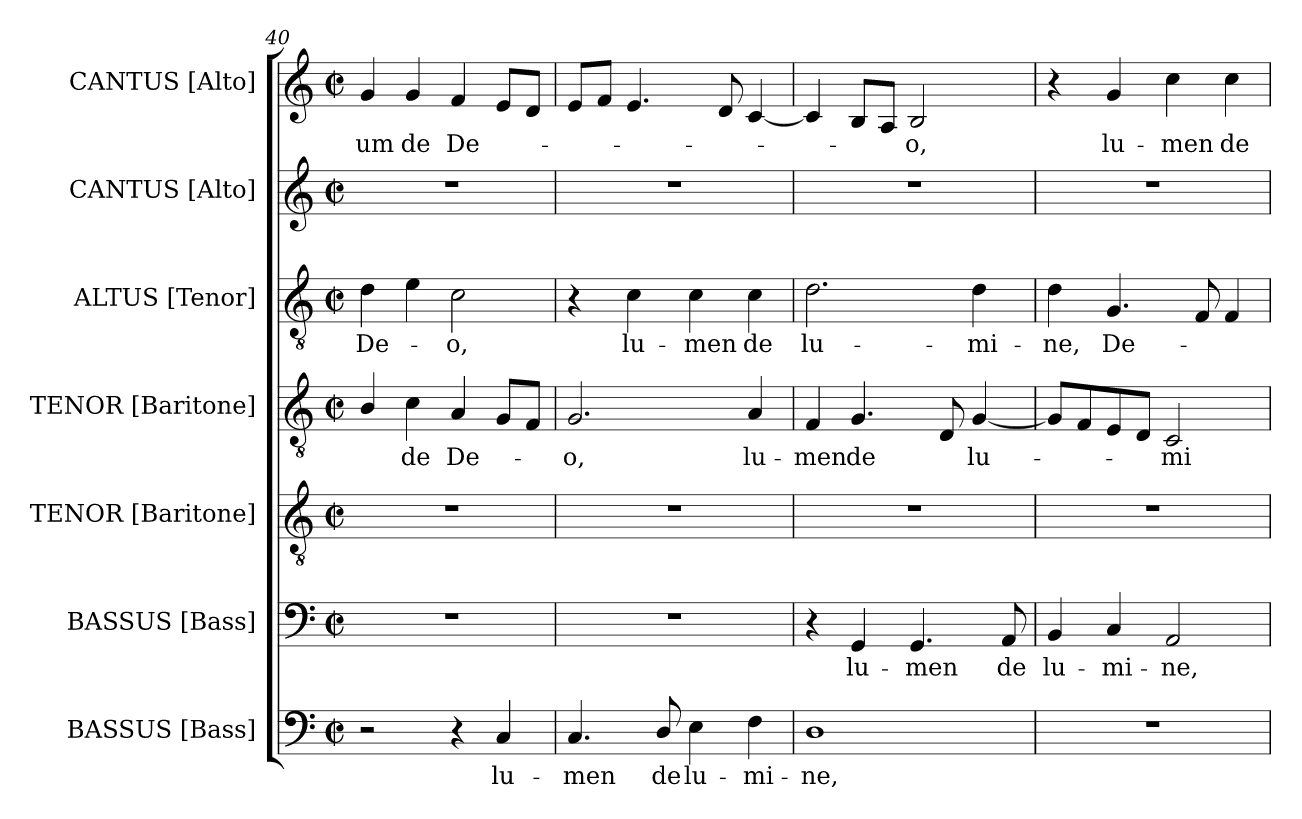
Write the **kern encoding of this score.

**kern	**text	**kern	**text	**kern	**kern	**text	**kern	**text	**kern	**kern	**text
*part7	*part7	*part6	*part6	*part5	*part4	*part4	*part3	*part3	*part2	*part1	*part1
*staff7	*staff7	*staff6	*staff6	*staff5	*staff4	*staff4	*staff3	*staff3	*staff2	*staff1	*staff1
*I"BASSUS [Bass]	*	*I"BASSUS [Bass]	*	*I"TENOR [Baritone]	*I"TENOR [Baritone]	*	*I"ALTUS [Tenor]	*	*I"CANTUS [Alto]	*I"CANTUS [Alto]	*
*I'B.	*	*I'B.	*	*I'Bar.	*I'Bar.	*	*I'T.	*	*I'A.	*I'A.	*
*clefF4	*	*clefF4	*	*clefGv2	*clefGv2	*	*clefGv2	*	*clefG2	*clefG2	*
*	*	*	*	*ITrd7c12	*ITrd7c12	*	*ITrd7c12	*	*	*	*
*k[]	*	*k[]	*	*k[]	*k[]	*	*k[]	*	*k[]	*k[]	*
*C:	*	*C:	*	*C:	*C:	*	*C:	*	*C:	*C:	*
*M2/2	*	*M2/2	*	*M2/2	*M2/2	*	*M2/2	*	*M2/2	*M2/2	*
*met(c|)	*	*met(c|)	*	*met(c|)	*met(c|)	*	*met(c|)	*	*met(c|)	*met(c|)	*
=40	=40	=40	=40	=40	=40	=40	=40	=40	=40	=40	=40
!	!	!	!	!	!	!	!	!LO:LY:b:color=#000000	!	!	!
!	!	!	!	!	!	!	!	!	!	!	!LO:LY:b:color=#000000
2r	.	1r	.	1r	4BBi/	.	4Di\	De-	1r	4gi/	-um
!	!	!	!	!	!	!LO:LY:b:color=#000000	!	!	!	!	!
!	!	!	!	!	!	!	!	!	!	!	!LO:LY:b:color=#000000
.	.	.	.	.	4Ci\	de	4Ei\	.	.	4gi/	de
!	!	!	!	!	!	!LO:LY:b:color=#000000	!	!	!	!	!
!	!	!	!	!	!	!	!	!LO:LY:b:color=#000000	!	!	!
!	!	!	!	!	!	!	!	!	!	!	!LO:LY:b:color=#000000
4r	.	.	.	.	4AAi/	De-	2Ci\	-o,	.	4fi/	De-
!	!LO:LY:b:color=#000000	!	!	!	!	!	!	!	!	!	!
4Ci/	lu-	.	.	.	8GGi/L	.	.	.	.	8ei/L	.
.	.	.	.	.	8FFi/J	.	.	.	.	8di/J	.
=41	=41	=41	=41	=41	=41	=41	=41	=41	=41	=41	=41
!	!LO:LY:b:color=#000000	!	!	!	!	!	!	!	!	!	!
!	!	!	!	!	!	!LO:LY:b:color=#000000	!	!	!	!	!
4.Ci/	-men	1r	.	1r	2.GGi/	-o,	4r	.	1r	8ei/L	.
.	.	.	.	.	.	.	.	.	.	8fi/J	.
!	!	!	!	!	!	!	!	!LO:LY:b:color=#000000	!	!	!
.	.	.	.	.	.	.	4Ci\	lu-	.	4.ei/	.
!	!LO:LY:b:color=#000000	!	!	!	!	!	!	!	!	!	!
8Di/	de	.	.	.	.	.	.	.	.	.	.
!	!LO:LY:b:color=#000000	!	!	!	!	!	!	!	!	!	!
!	!	!	!	!	!	!	!	!LO:LY:b:color=#000000	!	!	!
4Ei\	lu-	.	.	.	.	.	4Ci\	-men	.	.	.
.	.	.	.	.	.	.	.	.	.	8di/	.
!	!LO:LY:b:color=#000000	!	!	!	!	!	!	!	!	!	!
!	!	!	!	!	!	!LO:LY:b:color=#000000	!	!	!	!	!
!	!	!	!	!	!	!	!	!LO:LY:b:color=#000000	!	!	!
4Fi\	-mi-	.	.	.	4AAi/	lu-	4Ci\	de	.	[<4ci/	.
!!LO:LB:g=z
=42	=42	=42	=42	=42	=42	=42	=42	=42	=42	=42	=42
!	!LO:LY:b:color=#000000	!	!	!	!	!	!	!	!	!	!
!	!	!	!	!	!	!LO:LY:b:color=#000000	!	!	!	!	!
!	!	!	!	!	!	!	!	!LO:LY:b:color=#000000	!	!	!
1Di	-ne,	4r	.	1r	4FFi/	-men	2.Di\	lu-	1r	4ci/]	.
!	!	!	!LO:LY:b:color=#000000	!	!	!	!	!	!	!	!
!	!	!	!	!	!	!LO:LY:b:color=#000000	!	!	!	!	!
.	.	4GGi/	lu-	.	4.GGi/	de	.	.	.	8Bi/L	.
.	.	.	.	.	.	.	.	.	.	8Ai/J	.
!	!	!	!LO:LY:b:color=#000000	!	!	!	!	!	!	!	!
!	!	!	!	!	!	!	!	!	!	!	!LO:LY:b:color=#000000
.	.	4.GGi/	-men	.	.	.	.	.	.	2Bi/	-o,
.	.	.	.	.	8DDi/	.	.	.	.	.	.
!	!	!	!	!	!	!LO:LY:b:color=#000000	!	!	!	!	!
!	!	!	!	!	!	!	!	!LO:LY:b:color=#000000	!	!	!
.	.	.	.	.	[<4GGi/	lu-	4Di\	-mi-	.	.	.
!	!	!	!LO:LY:b:color=#000000	!	!	!	!	!	!	!	!
.	.	8AAi/	de	.	.	.	.	.	.	.	.
=43	=43	=43	=43	=43	=43	=43	=43	=43	=43	=43	=43
!	!	!	!LO:LY:b:color=#000000	!	!	!	!	!	!	!	!
!	!	!	!	!	!	!	!	!LO:LY:b:color=#000000	!	!	!
1r	.	4BBi/	lu-	1r	8GGi/L]	.	4Di\	-ne,	1r	4r	.
.	.	.	.	.	8FFi/	.	.	.	.	.	.
!	!	!	!LO:LY:b:color=#000000	!	!	!	!	!	!	!	!
!	!	!	!	!	!	!	!	!LO:LY:b:color=#000000	!	!	!
!	!	!	!	!	!	!	!	!	!	!	!LO:LY:b:color=#000000
.	.	4Ci/	-mi-	.	8EEi/	.	4.GGi/	De-	.	4gi/	lu-
.	.	.	.	.	8DDi/J	.	.	.	.	.	.
!	!	!	!LO:LY:b:color=#000000	!	!	!	!	!	!	!	!
!	!	!	!	!	!	!LO:LY:b:color=#000000	!	!	!	!	!
!	!	!	!	!	!	!	!	!	!	!	!LO:LY:b:color=#000000
.	.	2AAi/	-ne,	.	2CCi/	-mi-	.	.	.	4cci\	-men
.	.	.	.	.	.	.	8FFi/	.	.	.	.
!	!	!	!	!	!	!	!	!	!	!	!LO:LY:b:color=#000000
.	.	.	.	.	.	.	4FFi/	.	.	4cci\	de
=	=	=	=	=	=	=	=	=	=	=	=
*-	*-	*-	*-	*-	*-	*-	*-	*-	*-	*-	*-
